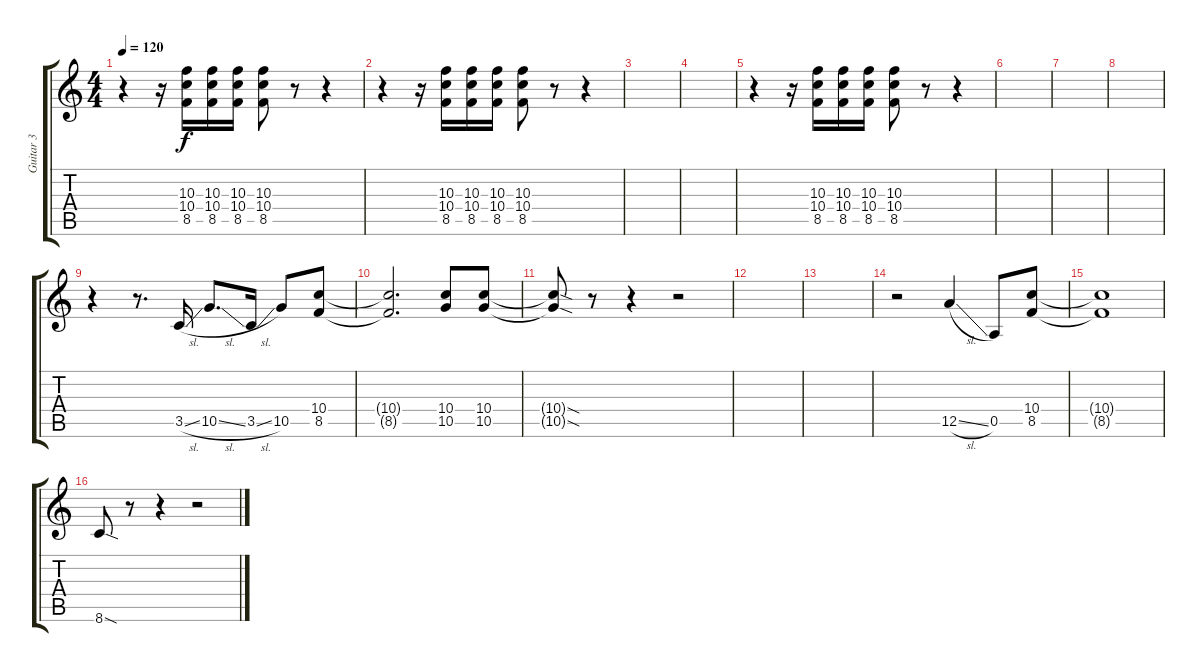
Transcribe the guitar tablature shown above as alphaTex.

\track ("Guitar 3" "Guitar 3") {instrument overdrivenguitar}
\staff {score tabs}
\tuning (E4 B3 G3 D3 A2 E2) {hide}
\ts (4 4)
\tempo 120
\clef g2
\ks c
r.4{dy f} r.16 (10.3 10.4 8.5).16 (10.3 10.4 8.5).16 (10.3 10.4 8.5).16 (10.3 10.4 8.5).8 r.8 r.4 |
r.4 r.16 (10.3 10.4 8.5).16 (10.3 10.4 8.5).16 (10.3 10.4 8.5).16 (10.3 10.4 8.5).8 r.8 r.4 |
|
|
r.4 r.16 (10.3 10.4 8.5).16 (10.3 10.4 8.5).16 (10.3 10.4 8.5).16 (10.3 10.4 8.5).8 r.8 r.4 |
|
|
|
r.4 r.8{d} 3.5{sl}.16 10.5{sl}.8{d} 3.5{sl}.16 10.5.8 (10.4 8.5).8 |
(10.4{t} 8.5{t}).2{d} (10.4 10.5).8 (10.4 10.5).8 |
(10.4{sod t} 10.5{sod t}).8 r.8 r.4 r.2 |
|
|
r.2 12.5{sl}.4 0.5.8 (10.4 8.5).8 |
(10.4{t} 8.5{t}).1 |
8.6{sod}.8 r.8 r.4 r.2
